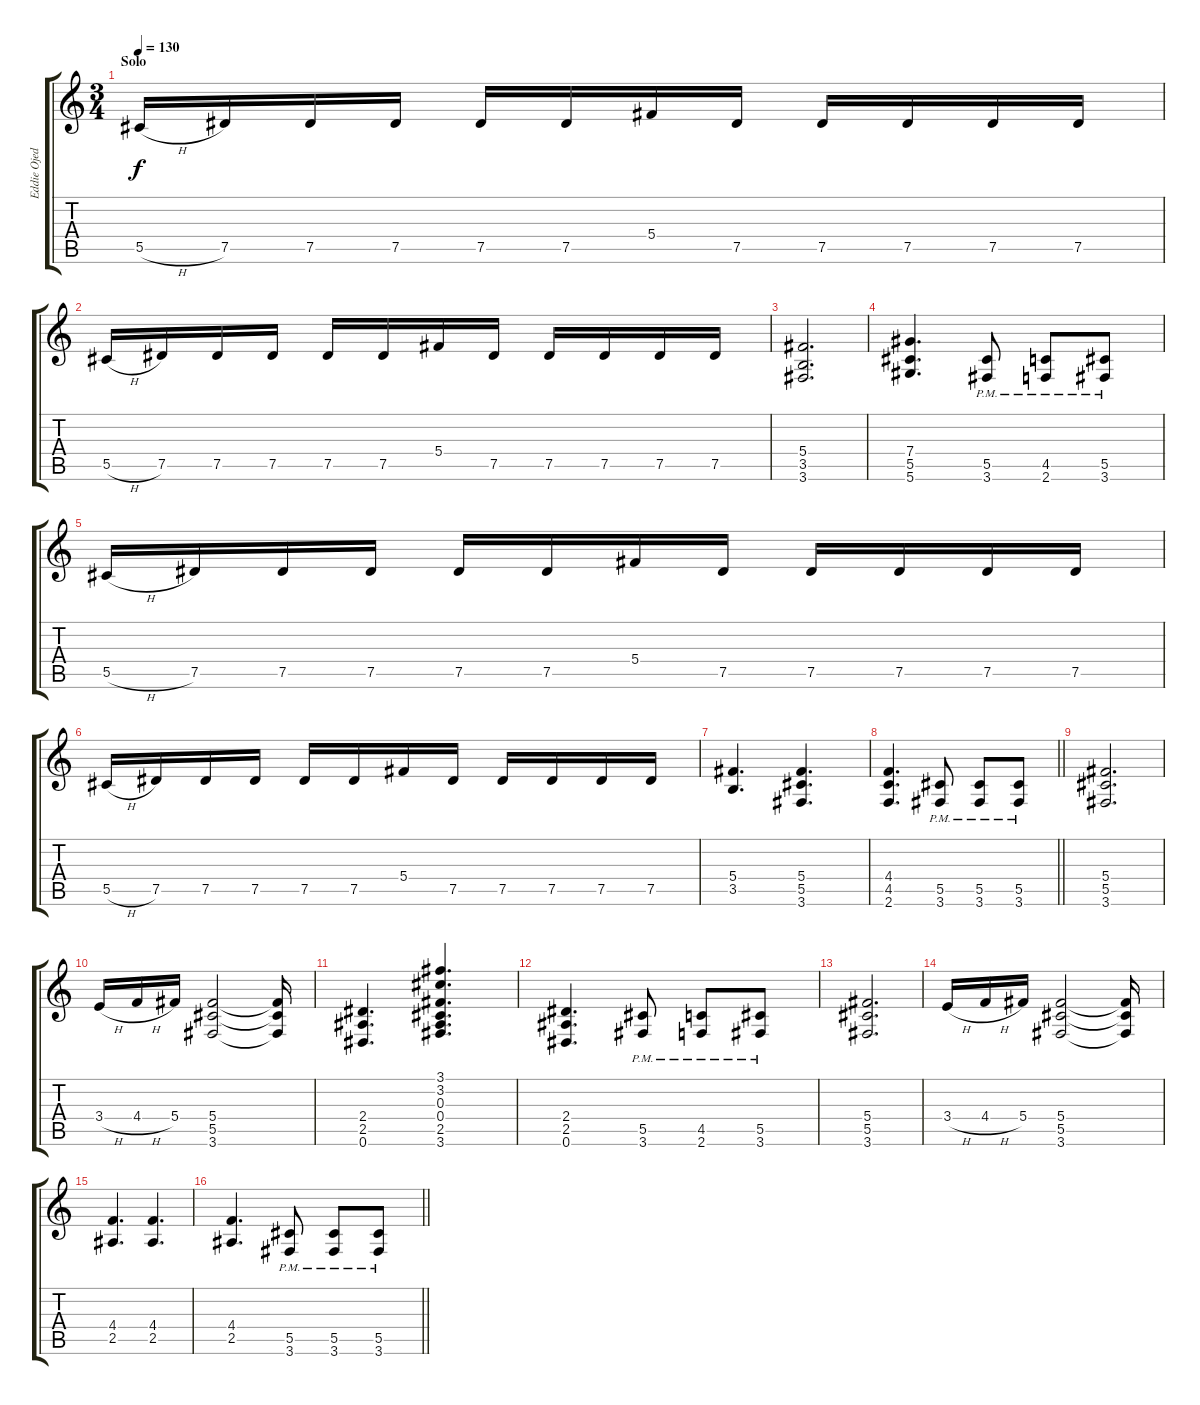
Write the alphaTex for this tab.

\track ("Eddie Ojeda" "Eddie Ojed") {instrument distortionguitar}
\staff {score tabs}
\tuning (Eb4 Bb3 Gb3 Db3 Ab2 Eb2) {hide}
\ts (3 4)
\section ("" "Solo")
\tempo 130
\clef g2
\ks c
5.5{h}.16{dy f} 7.5.16 7.5.16 7.5.16 7.5.16 7.5.16 5.4.16 7.5.16 7.5.16 7.5.16 7.5.16 7.5.16 |
5.5{h}.16 7.5.16 7.5.16 7.5.16 7.5.16 7.5.16 5.4.16 7.5.16 7.5.16 7.5.16 7.5.16 7.5.16 |
(5.4 3.5 3.6).2{d} |
(7.4 5.5 5.6).4{d} (5.5{pm} 3.6{pm}).8 (4.5{pm} 2.6{pm}).8 (5.5{pm} 3.6{pm}).8 |
5.5{h}.16 7.5.16 7.5.16 7.5.16 7.5.16 7.5.16 5.4.16 7.5.16 7.5.16 7.5.16 7.5.16 7.5.16 |
5.5{h}.16 7.5.16 7.5.16 7.5.16 7.5.16 7.5.16 5.4.16 7.5.16 7.5.16 7.5.16 7.5.16 7.5.16 |
(5.4 3.5).4{d} (5.4 5.5 3.6).4{d} |
\barLineRight lightlight
(4.4 4.5 2.6).4{d} (5.5{pm} 3.6{pm}).8 (5.5{pm} 3.6{pm}).8 (5.5{pm} 3.6{pm}).8 |
(5.4 5.5 3.6).2{d} |
3.4{h}.16 4.4{h}.16 5.4.16 (5.4 5.5 3.6).2 (5.4{t} 5.5{t} 3.6{t}).16 |
(2.4 2.5 0.6).4{d} (3.1 3.2 0.3 0.4 2.5 3.6).4{d} |
(2.4 2.5 0.6).4{d} (5.5{pm} 3.6{pm}).8 (4.5{pm} 2.6{pm}).8 (5.5{pm} 3.6{pm}).8 |
(5.4 5.5 3.6).2{d} |
3.4{h}.16 4.4{h}.16 5.4.16 (5.4 5.5 3.6).2 (5.4{t} 5.5{t} 3.6{t}).16 |
(4.4 2.5).4{d} (4.4 2.5).4{d} |
\barLineRight lightlight
(4.4 2.5).4{d} (5.5{pm} 3.6{pm}).8 (5.5{pm} 3.6{pm}).8 (5.5{pm} 3.6{pm}).8
